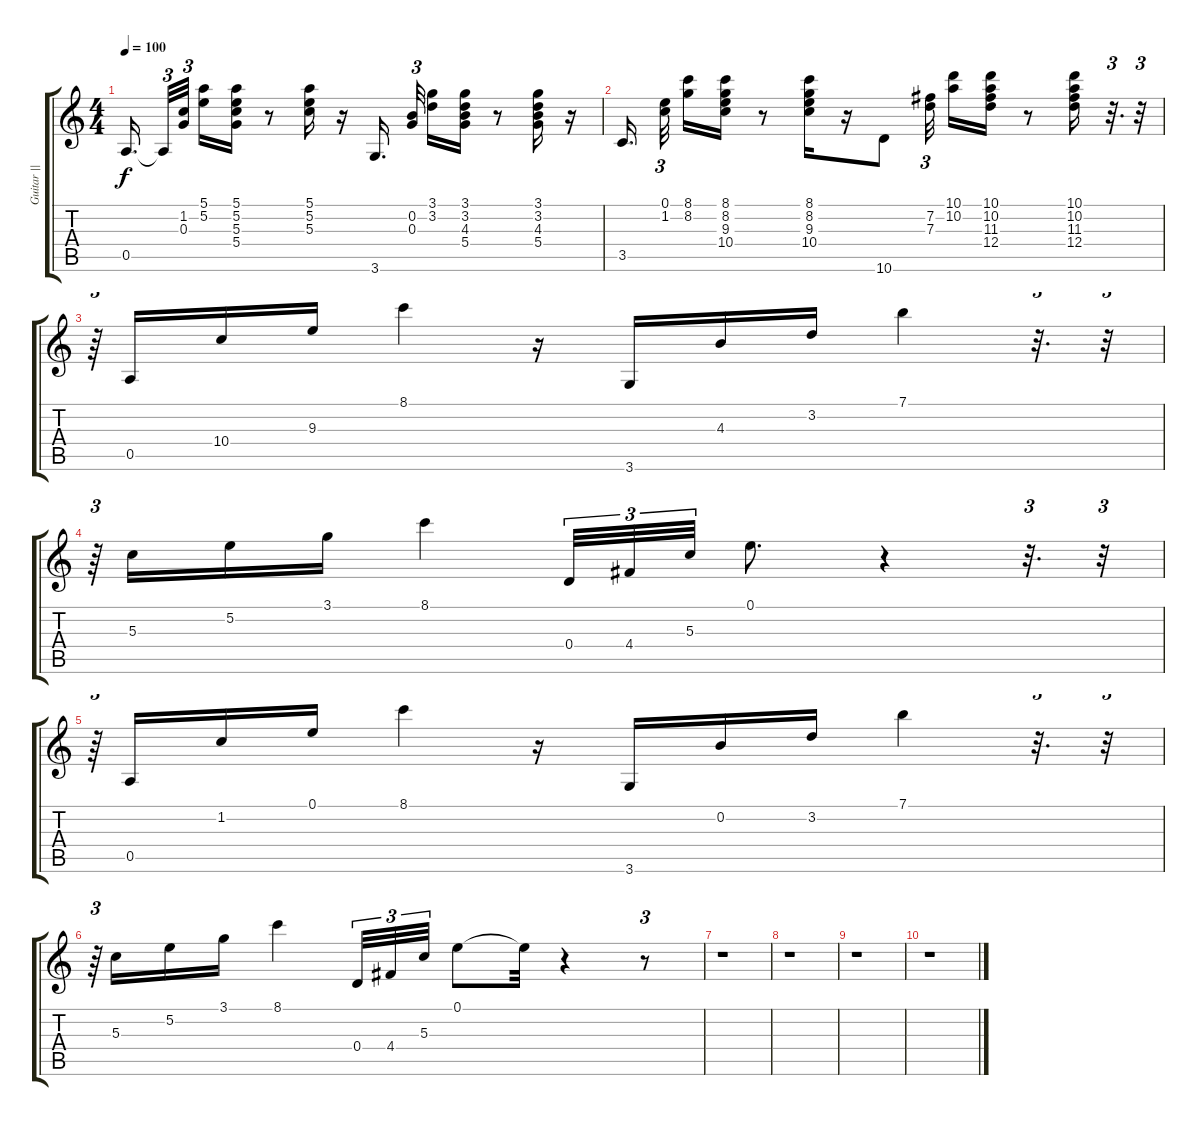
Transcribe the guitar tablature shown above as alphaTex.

\track ("Guitar || " "Guitar || ") {instrument acousticguitarsteel}
\staff {score tabs}
\tuning (E4 B3 G3 D3 A2 E2) {hide}
\ts (4 4)
\tempo 100
\clef g2
\ks c
0.5.16{d dy f beam splitsecondary} 0.5{t}.32{tu (3 2)} (1.2 0.3).32{tu (3 2) beam splitsecondary} (5.1 5.2).16 (5.1 5.2 5.3 5.4).16 r.8 (5.1 5.2 5.3).16 r.16 3.6.16{d beam splitsecondary} (0.2 0.3).32{tu (3 2) beam splitsecondary} (3.1 3.2).16 (3.1 3.2 4.3 5.4).16 r.8 (3.1 3.2 4.3 5.4).16 r.16 |
3.5.16{d beam splitsecondary} (0.1 1.2).32{tu (3 2) beam splitsecondary} (8.1 8.2).16 (8.1 8.2 9.3 10.4).16 r.8 (8.1 8.2 9.3 10.4).16 r.16 10.6.8 (7.2 7.3).32{tu (3 2) beam splitsecondary} (10.1 10.2).16 (10.1 10.2 11.3 12.4).16 r.8 (10.1 10.2 11.3 12.4).16 r.32{d tu (3 2)} r.32{tu (3 2)} |
r.64{tu (3 2)} 0.5.16 10.4.16 9.3.16 8.1.4 r.16 3.6.16 4.3.16 3.2.16 7.1.4 r.32{d tu (3 2)} r.32{tu (3 2)} |
r.64{tu (3 2)} 5.3.16 5.2.16 3.1.16 8.1.4 0.4.32{tu (3 2)} 4.4.32{tu (3 2)} 5.3.32{tu (3 2)} 0.1.8{d} r.4 r.32{d tu (3 2)} r.32{tu (3 2)} |
r.64{tu (3 2)} 0.5.16 1.2.16 0.1.16 8.1.4 r.16 3.6.16 0.2.16 3.2.16 7.1.4 r.32{d tu (3 2)} r.32{tu (3 2)} |
r.64{tu (3 2)} 5.3.16 5.2.16 3.1.16 8.1.4 0.4.32{tu (3 2)} 4.4.32{tu (3 2)} 5.3.32{tu (3 2)} 0.1.8 0.1{t}.32 r.4 r.8{tu (3 2)} |
r.1 |
r.1 |
r.1 |
r.1
